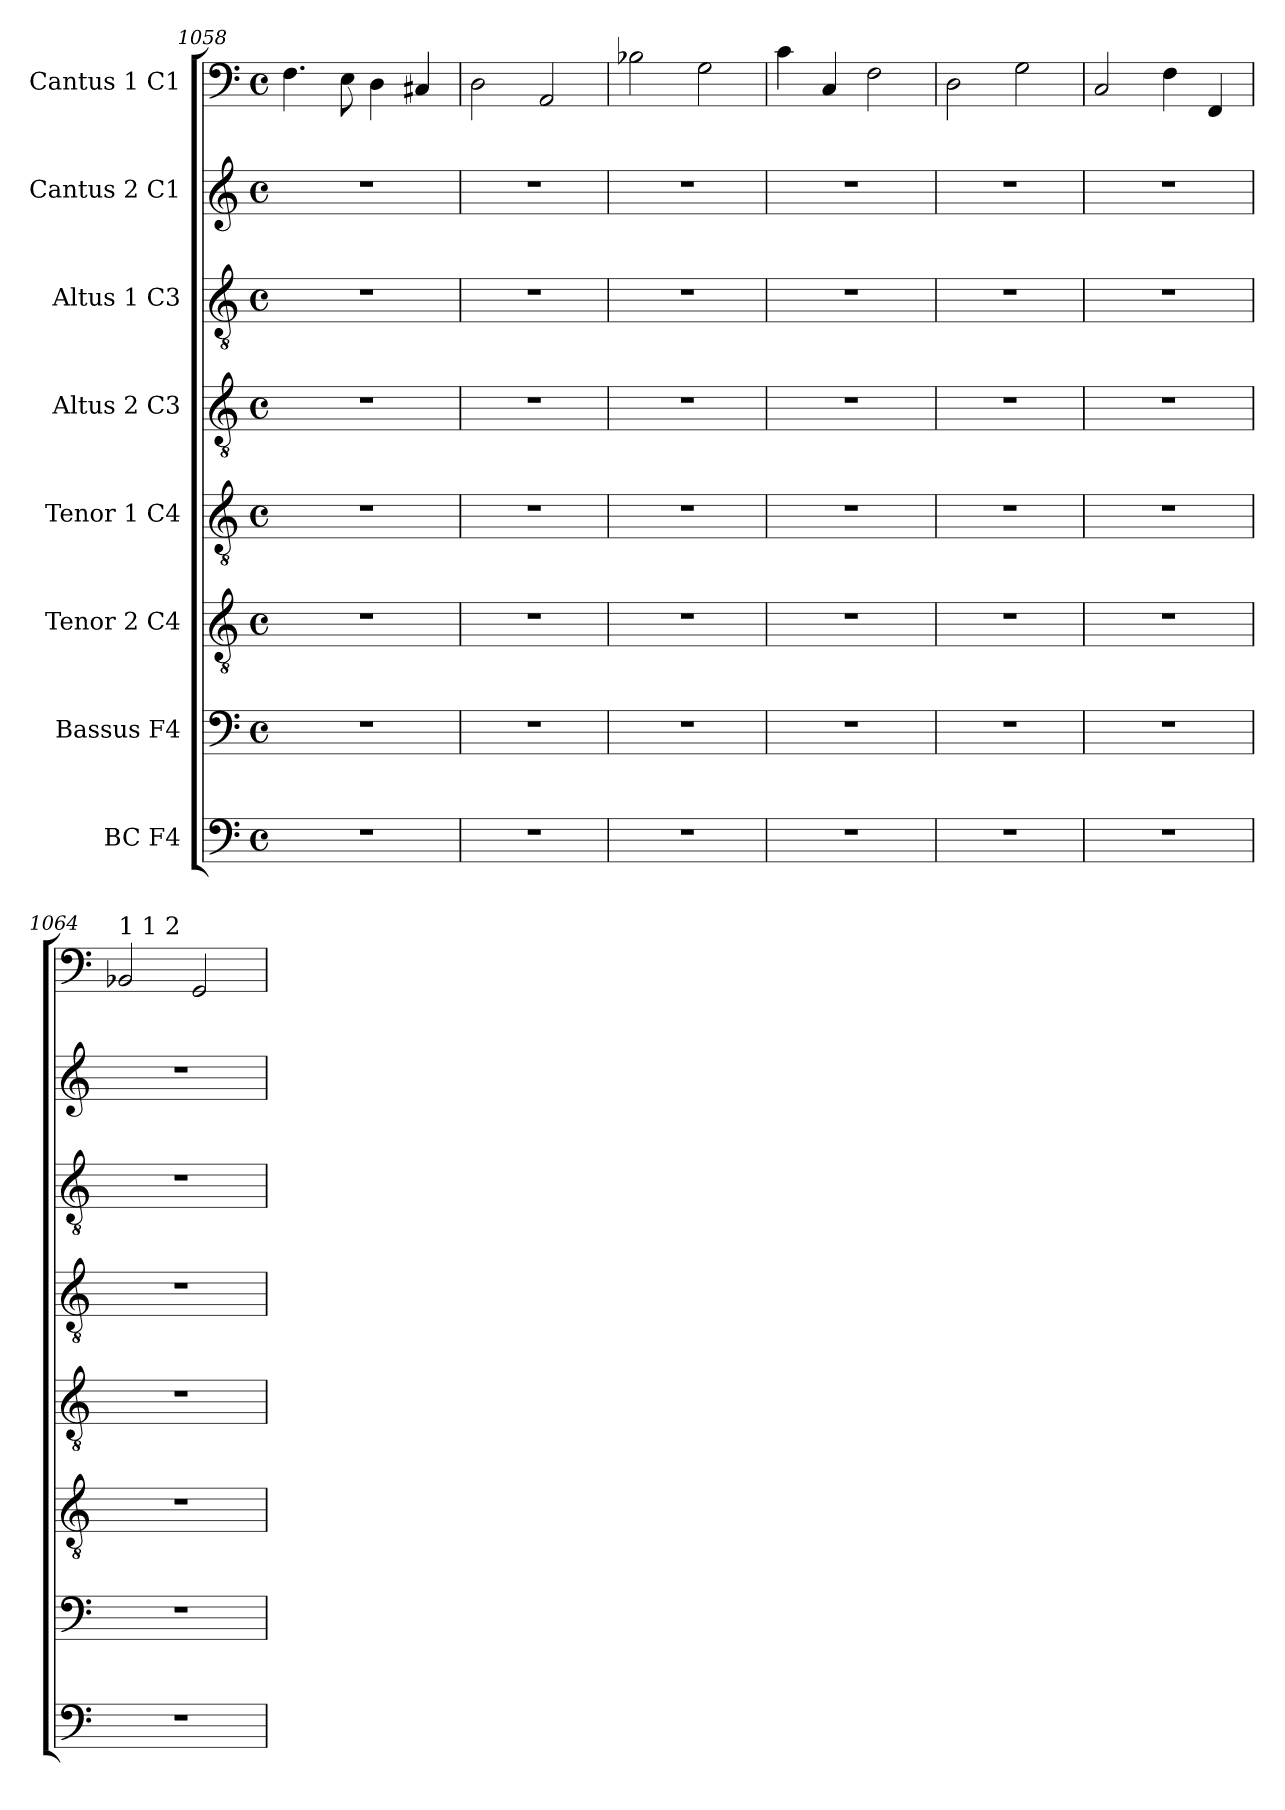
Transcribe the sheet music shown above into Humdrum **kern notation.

**kern	**kern	**kern	**kern	**kern	**kern	**kern	**kern	**text
*part8	*part7	*part6	*part5	*part4	*part3	*part2	*part1	*part1
*staff8	*staff7	*staff6	*staff5	*staff4	*staff3	*staff2	*staff1	*staff1
*I"BC  F4	*I"Bassus  F4	*I"Tenor 2  C4	*I"Tenor 1  C4	*I"Altus 2  C3	*I"Altus 1  C3	*I"Cantus 2  C1	*I"Cantus 1  C1	*
*clefF4	*clefF4	*clefGv2	*clefGv2	*clefGv2	*clefGv2	*clefG2	*clefF4	*
*k[]	*k[]	*k[]	*k[]	*k[]	*k[]	*k[]	*k[]	*
*C:	*C:	*C:	*C:	*C:	*C:	*C:	*C:	*
*M4/4	*M4/4	*M4/4	*M4/4	*M4/4	*M4/4	*M4/4	*M4/4	*
*met(c)	*met(c)	*met(c)	*met(c)	*met(c)	*met(c)	*met(c)	*met(c)	*
=1058	=1058	=1058	=1058	=1058	=1058	=1058	=1058	=1058
!	!	!	!	!	!	!	!	!LO:LY:b:cj
1r	1r	1r	1r	1r	1r	1r	4.F\	.
!	!	!	!	!	!	!	!	!LO:LY:b:cj
.	.	.	.	.	.	.	8E\	.
!	!	!	!	!	!	!	!	!LO:LY:b:cj
.	.	.	.	.	.	.	4D\	.
!	!	!	!	!	!	!	!	!LO:LY:b:cj
.	.	.	.	.	.	.	4C#X/	.
=1059	=1059	=1059	=1059	=1059	=1059	=1059	=1059	=1059
!	!	!	!	!	!	!	!	!LO:LY:b:cj
1r	1r	1r	1r	1r	1r	1r	2D\	.
!	!	!	!	!	!	!	!	!LO:LY:b:cj
.	.	.	.	.	.	.	2AA/	.
=1060	=1060	=1060	=1060	=1060	=1060	=1060	=1060	=1060
!	!	!	!	!	!	!	!	!LO:LY:b:cj
1r	1r	1r	1r	1r	1r	1r	2B-X\	.
!	!	!	!	!	!	!	!	!LO:LY:b:cj
.	.	.	.	.	.	.	2G\	.
=1061	=1061	=1061	=1061	=1061	=1061	=1061	=1061	=1061
!	!	!	!	!	!	!	!	!LO:LY:b:cj
1r	1r	1r	1r	1r	1r	1r	4c\	.
!	!	!	!	!	!	!	!	!LO:LY:b:cj
.	.	.	.	.	.	.	4C/	.
!	!	!	!	!	!	!	!	!LO:LY:b:cj
.	.	.	.	.	.	.	2F\	.
=1062	=1062	=1062	=1062	=1062	=1062	=1062	=1062	=1062
!	!	!	!	!	!	!	!	!LO:LY:b:cj
1r	1r	1r	1r	1r	1r	1r	2D\	.
!	!	!	!	!	!	!	!	!LO:LY:b:cj
.	.	.	.	.	.	.	2G\	.
=1063	=1063	=1063	=1063	=1063	=1063	=1063	=1063	=1063
!	!	!	!	!	!	!	!	!LO:LY:b:cj
1r	1r	1r	1r	1r	1r	1r	2C/	.
!	!	!	!	!	!	!	!	!LO:LY:b:cj
.	.	.	.	.	.	.	4F\	.
!	!	!	!	!	!	!	!	!LO:LY:b:cj
.	.	.	.	.	.	.	4FF/	.
!!LO:PB:g=z
=1064	=1064	=1064	=1064	=1064	=1064	=1064	=1064	=1064
!	!	!	!	!	!	!	!LO:TX:a:t=1 1 2	!
!	!	!	!	!	!	!	!	!LO:LY:b:cj
1r	1r	1r	1r	1r	1r	1r	2BB-X/	.
!	!	!	!	!	!	!	!	!LO:LY:b:cj
.	.	.	.	.	.	.	2GG/	.
=	=	=	=	=	=	=	=	=
*-	*-	*-	*-	*-	*-	*-	*-	*-
